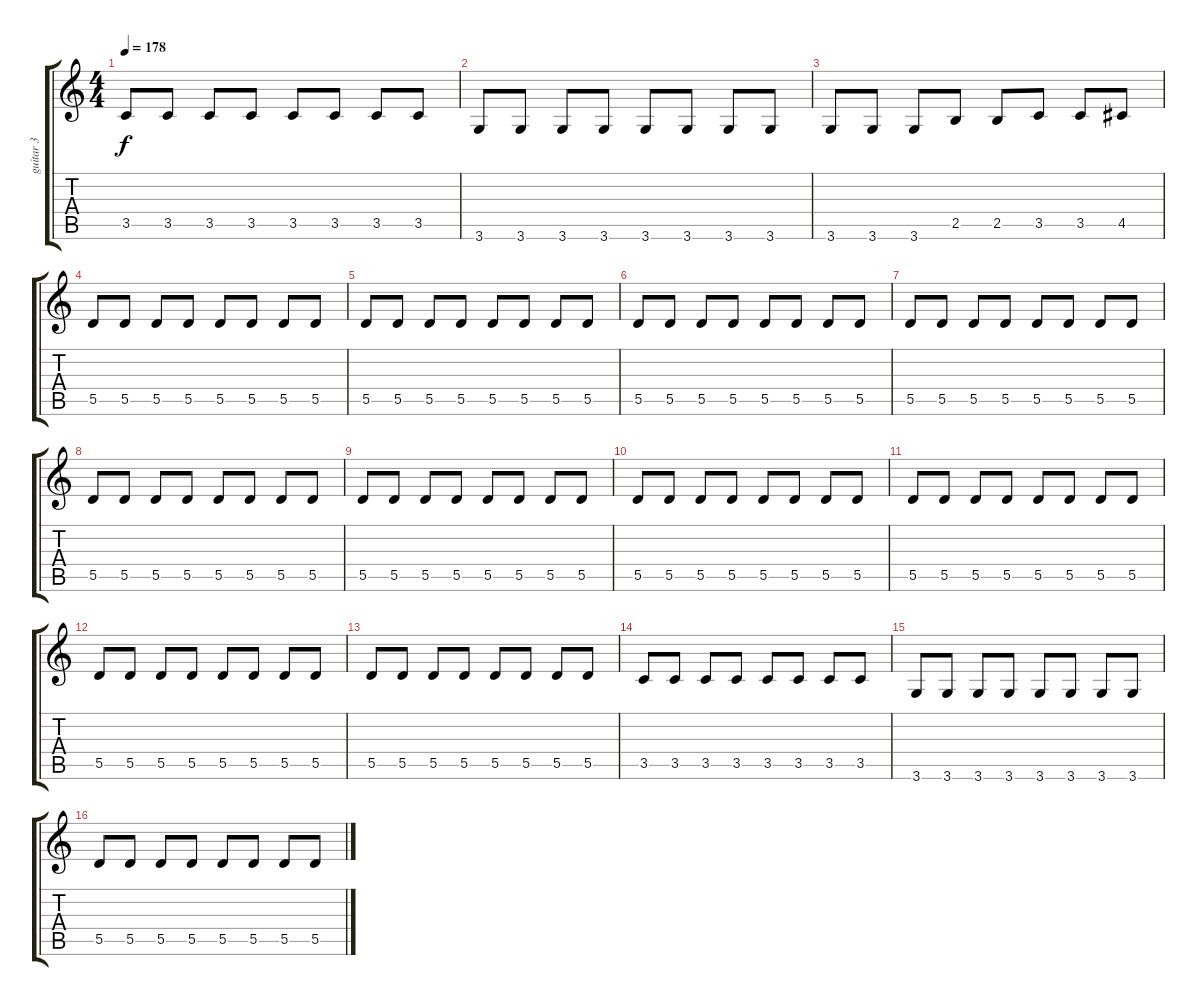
\track ("guitar 3" "guitar 3") {instrument electricbassfinger}
\staff {score tabs}
\tuning (E4 B3 G3 D3 A2 E2) {hide}
\ts (4 4)
\tempo 178
\clef g2
\ks c
3.5.8{dy f} 3.5.8 3.5.8 3.5.8 3.5.8 3.5.8 3.5.8 3.5.8 |
3.6.8 3.6.8 3.6.8 3.6.8 3.6.8 3.6.8 3.6.8 3.6.8 |
3.6.8 3.6.8 3.6.8 2.5.8 2.5.8 3.5.8 3.5.8 4.5.8 |
5.5.8 5.5.8 5.5.8 5.5.8 5.5.8 5.5.8 5.5.8 5.5.8 |
5.5.8 5.5.8 5.5.8 5.5.8 5.5.8 5.5.8 5.5.8 5.5.8 |
5.5.8 5.5.8 5.5.8 5.5.8 5.5.8 5.5.8 5.5.8 5.5.8 |
5.5.8 5.5.8 5.5.8 5.5.8 5.5.8 5.5.8 5.5.8 5.5.8 |
5.5.8 5.5.8 5.5.8 5.5.8 5.5.8 5.5.8 5.5.8 5.5.8 |
5.5.8 5.5.8 5.5.8 5.5.8 5.5.8 5.5.8 5.5.8 5.5.8 |
5.5.8 5.5.8 5.5.8 5.5.8 5.5.8 5.5.8 5.5.8 5.5.8 |
5.5.8 5.5.8 5.5.8 5.5.8 5.5.8 5.5.8 5.5.8 5.5.8 |
5.5.8 5.5.8 5.5.8 5.5.8 5.5.8 5.5.8 5.5.8 5.5.8 |
5.5.8 5.5.8 5.5.8 5.5.8 5.5.8 5.5.8 5.5.8 5.5.8 |
3.5.8 3.5.8 3.5.8 3.5.8 3.5.8 3.5.8 3.5.8 3.5.8 |
3.6.8 3.6.8 3.6.8 3.6.8 3.6.8 3.6.8 3.6.8 3.6.8 |
5.5.8 5.5.8 5.5.8 5.5.8 5.5.8 5.5.8 5.5.8 5.5.8
